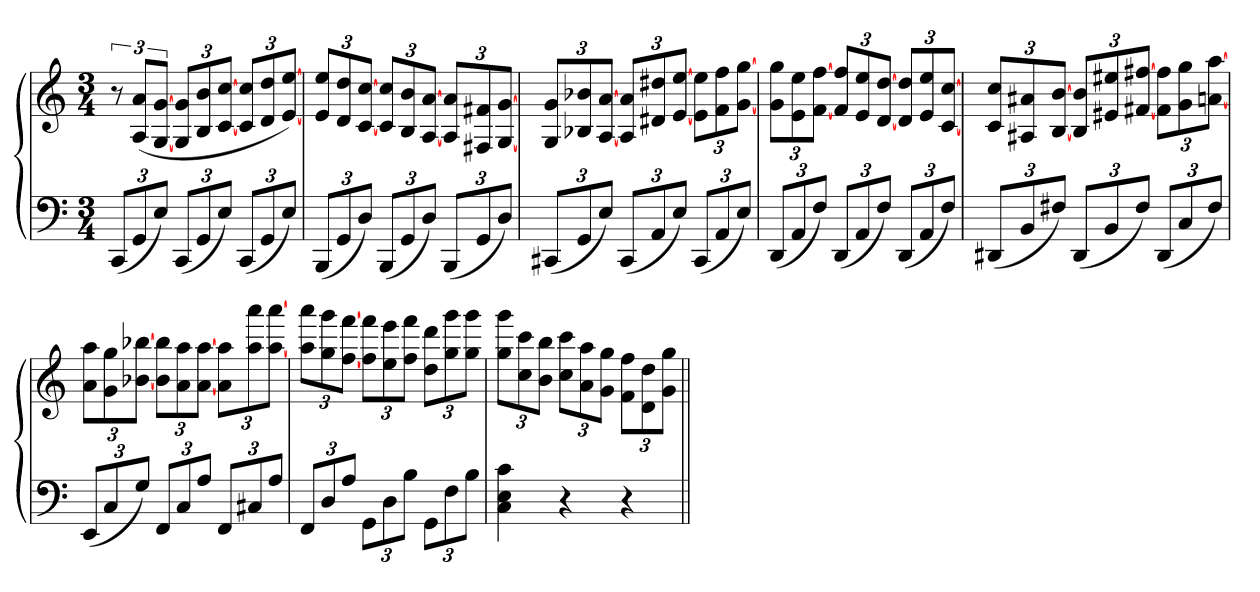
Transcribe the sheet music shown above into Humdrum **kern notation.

**kern	**kern
*part1	*part1
*staff2	*staff1
*clefF4	*clefG2
*k[]	*k[]
*C:	*C:
*M3/4	*M3/4
=	=
(12CCL	12r
12GG	(12A 12aL
12EJ)	[12G [12gJ
(12CCL	12G 12gL
12GG	12B 12b
12EJ)	[12c [12ccJ
(12CCL	12c 12ccL
12GG	12d 12dd
12EJ)	[12e [12eeJ)
=	=
(12BBBL	12e 12eeL
12GG	12d 12dd
12DJ)	[12c [12ccJ
(12BBBL	12c 12ccL
12GG	12B 12b
12DJ)	[12A [12aJ
(12BBBL	12A 12aL
12GG	12F#X 12f#X
12DJ)	[12G [12gJ
=	=
(12CC#XL	12G 12gL
12GG	12B-X 12b-X
12EJ)	[12A [12aJ
(12CC#L	12A 12aL
12AA	12d#X 12dd#X
12EJ)	[12e [12eeJ
(12CC#L	12e 12eeL
12AA	12f 12ff
12EJ)	[12g [12ggJ
=	=
(12DDL	12g 12ggL
12AA	12e 12ee
12FJ)	[12f [12ffJ
(12DDL	12f 12ffL
12AA	12e 12ee
12FJ)	[12d [12ddJ
(12DDL	12d 12ddL
12AA	12e 12ee
12FJ)	[12c [12ccJ
=	=
(12DD#XL	12c 12ccL
12BB	12A#X 12a#X
12F#XJ)	[12B [12bJ
(12DD#L	12B 12bL
12BB	12e#X 12ee#X
12F#J)	[12f#X [12ff#XJ
(12DD#L	12f# 12ff#L
12C	12g 12gg
12F#J)	[12an [12aaJ
=	=
(12EEL	12a 12aaL
12C	12g 12gg
12GJ)	[12b-X [12bb-XJ
12FFL	12b- 12bb-L
12C	12a 12aa
12AJ	[12a [12aaJ
12FFL	12a 12aaL
12C#X	12aa 12aaa
12AJ	[12aa [12aaaJ
=	=
12FFL	12aa 12aaaL
12D	12gg 12ggg
12AJ	[12ff [12fffJ
12GGL	12ff 12fffL
12D	12ee 12eee
12BJ	12ff 12fffJ
12GGL	12dd 12dddL
12F	12gg 12ggg
12BJ	12gg 12gggJ
=	=
4C 4E 4c	12gg 12gggL
.	12cc 12ccc
.	12b 12bbJ
4r	12cc 12cccL
.	12a 12aa
.	12g 12ggJ
4r	12f 12ffL
.	12d 12dd
.	12g 12ggJ
=||	=||
*-	*-
